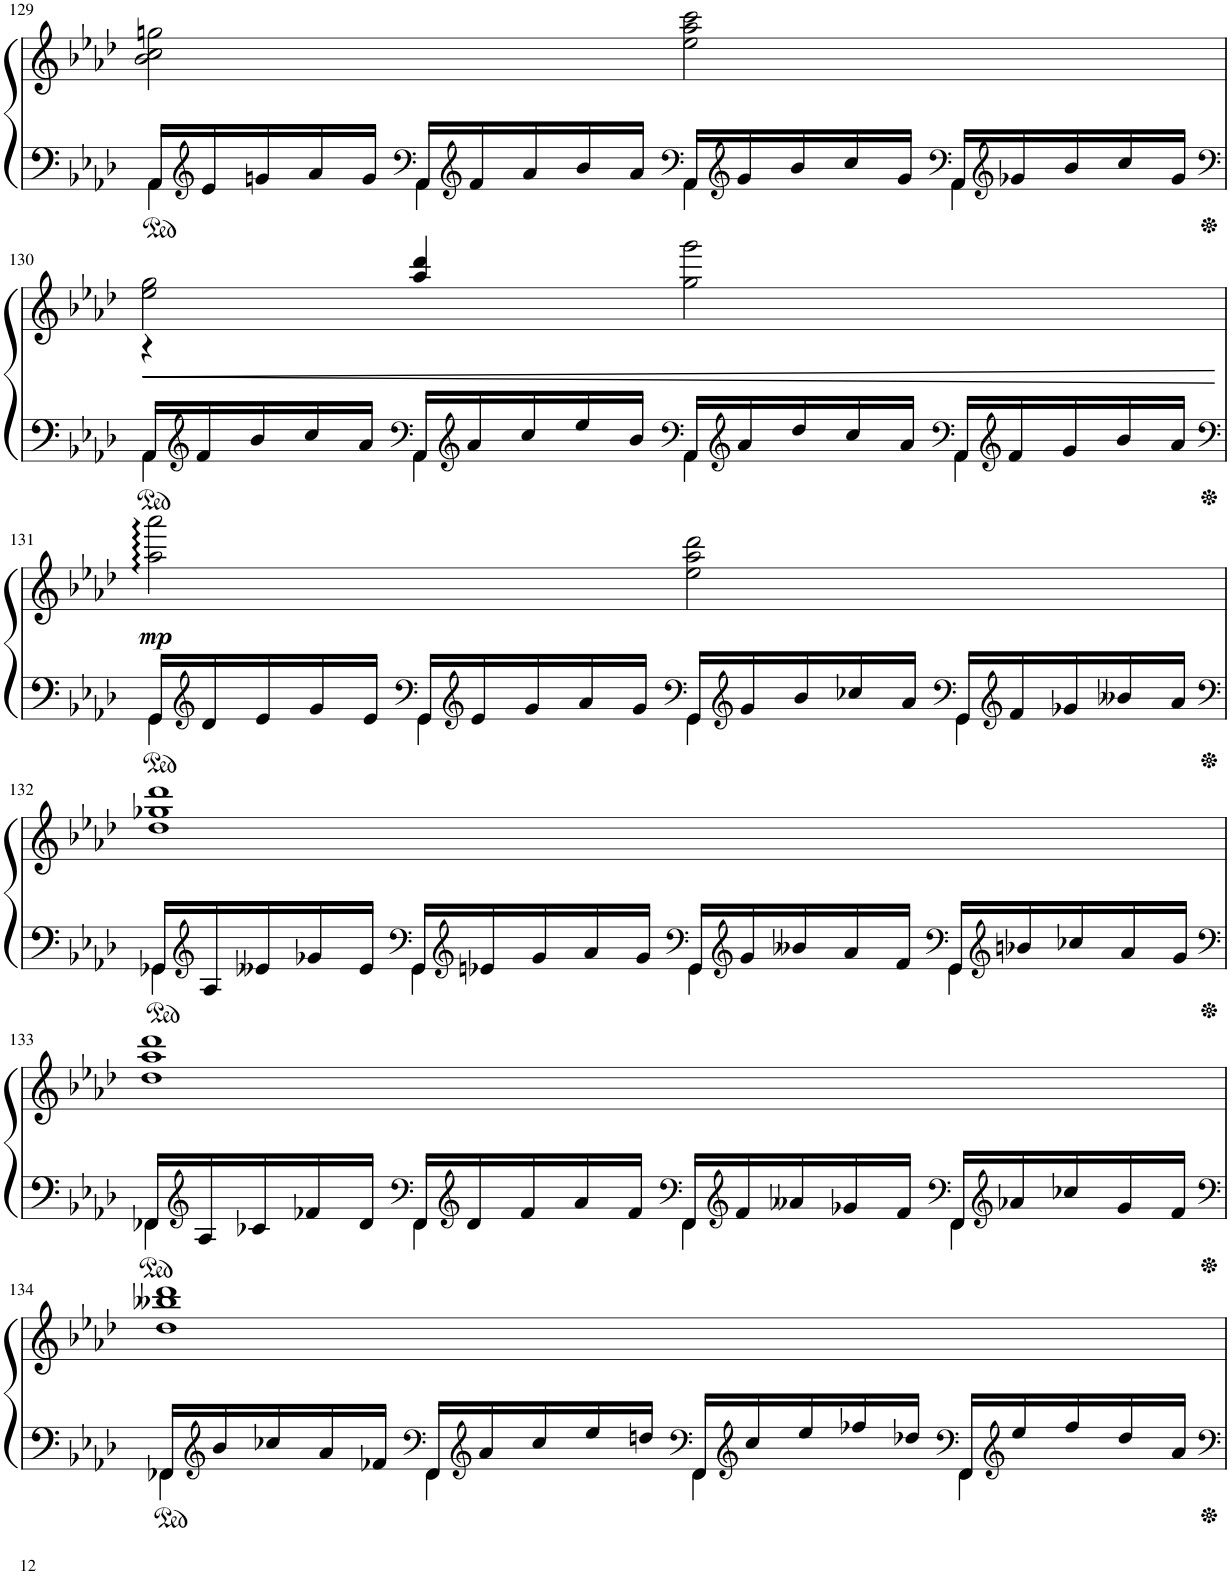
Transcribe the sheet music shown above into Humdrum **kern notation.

**kern	**kern	**dynam
*part1	*part1	*part1
*staff2	*staff1	*staff1/2
*I"Piano	*	*
*I'Pno.	*	*
!!LO:PB:g=z
*clefF4	*clefG2	*
*k[b-e-a-d-]	*k[b-e-a-d-]	*
*M4/4	*M4/4	*
*Xbrackettup	*	*
=129	=129	=129
*^	*	*
20AA-/LL	4AA-\	2b-\ 2cc\ 2ggn\	.
*clefG2	*	*	*
20e-/	.	.	.
20gn/	.	.	.
20a-/	.	.	.
20g/JJ	.	.	.
*clefF4	*	*	*
20AA-/LL	4AA-\	.	.
*clefG2	*	*	*
20f/	.	.	.
20a-/	.	.	.
20b-/	.	.	.
20a-/JJ	.	.	.
*clefF4	*	*	*
20AA-/LL	4AA-\	2ee-\ 2aa-\ 2ccc\	.
*clefG2	*	*	*
20g/	.	.	.
20b-/	.	.	.
20cc/	.	.	.
20g/JJ	.	.	.
*clefF4	*	*	*
20AA-/LL	4AA-\	.	.
*clefG2	*	*	*
20g-X/	.	.	.
20b-/	.	.	.
20cc/	.	.	.
20g-/JJ	.	.	.
!!LO:LB:g=z
=130	=130	=130	=130
*clefF4	*	*	*
!	!	!	!LO:HP:b
*	*	*^	*
20AA-/LL	4AA-\	2ee-\ 2gg\	4r	<
*clefG2	*	*	*	*
20f/	.	.	.	.
20b-/	.	.	.	.
20cc/	.	.	.	.
20a-/JJ	.	.	.	.
*clefF4	*	*	*	*
20AA-/LL	4AA-\	.	4aa-/ 4ddd-/	.
*clefG2	*	*	*	*
20a-/	.	.	.	.
20cc/	.	.	.	.
20ee-/	.	.	.	.
20b-/JJ	.	.	.	.
*clefF4	*	*	*	*
20AA-/LL	4AA-\	2gg\ 2ggg\	2ryy	.
*clefG2	*	*	*	*
20a-/	.	.	.	.
20dd-/	.	.	.	.
20cc/	.	.	.	.
20a-/JJ	.	.	.	.
*clefF4	*	*	*	*
20AA-/LL	4AA-\	.	.	.
*clefG2	*	*	*	*
20f/	.	.	.	.
20g/	.	.	.	.
20b-/	.	.	.	.
20a-/JJ	.	.	.	.
*v	*v	*	*	*
*	*v	*v	*
.	.	[
!!LO:LB:g=z
=131	=131	=131
*clefF4	*	*
*^	*	*
!	!	!	!LO:DY:a=2
20GG/LL	4GG\	2aa-\ 2aaa-\	mp
*clefG2	*	*	*
20d-/	.	.	.
20e-/	.	.	.
20g/	.	.	.
20e-/JJ	.	.	.
*clefF4	*	*	*
20GG/LL	4GG\	.	.
*clefG2	*	*	*
20e-/	.	.	.
20g/	.	.	.
20a-/	.	.	.
20g/JJ	.	.	.
*clefF4	*	*	*
20GG/LL	4GG\	2ee-\ 2aa-\ 2ddd-\	.
*clefG2	*	*	*
20g/	.	.	.
20b-/	.	.	.
20cc-X/	.	.	.
20a-/JJ	.	.	.
*clefF4	*	*	*
20GG/LL	4GG\	.	.
*clefG2	*	*	*
20f/	.	.	.
20g-X/	.	.	.
20b--X/	.	.	.
20a-/JJ	.	.	.
!!LO:LB:g=z
=132	=132	=132	=132
*clefF4	*	*	*
20GG-X/LL	4GG-\	1dd- 1gg-X 1ddd-	.
*clefG2	*	*	*
20A-/	.	.	.
20e--X/	.	.	.
20g-X/	.	.	.
20e--/JJ	.	.	.
*clefF4	*	*	*
20GG-/LL	4GG-\	.	.
*clefG2	*	*	*
20e-X/	.	.	.
20g-/	.	.	.
20a-/	.	.	.
20g-/JJ	.	.	.
*clefF4	*	*	*
20GG-/LL	4GG-\	.	.
*clefG2	*	*	*
20g-/	.	.	.
20b--X/	.	.	.
20a-/	.	.	.
20f/JJ	.	.	.
*clefF4	*	*	*
20GG-/LL	4GG-\	.	.
*clefG2	*	*	*
20b-X/	.	.	.
20cc-X/	.	.	.
20a-/	.	.	.
20g-/JJ	.	.	.
!!LO:LB:g=z
=133	=133	=133	=133
*clefF4	*	*	*
20FF-X/LL	4FF-\	1dd- 1aa- 1ddd-	.
*clefG2	*	*	*
20A-/	.	.	.
20c-X/	.	.	.
20f-X/	.	.	.
20d-/JJ	.	.	.
*clefF4	*	*	*
20FF-/LL	4FF-\	.	.
*clefG2	*	*	*
20d-/	.	.	.
20f-/	.	.	.
20a-/	.	.	.
20f-/JJ	.	.	.
*clefF4	*	*	*
20FF-/LL	4FF-\	.	.
*clefG2	*	*	*
20f-/	.	.	.
20a--X/	.	.	.
20g-X/	.	.	.
20f-/JJ	.	.	.
*clefF4	*	*	*
20FF-/LL	4FF-\	.	.
*clefG2	*	*	*
20a-X/	.	.	.
20cc-X/	.	.	.
20g-/	.	.	.
20f-/JJ	.	.	.
!!LO:LB:g=z
=134	=134	=134	=134
*clefF4	*	*	*
20FF-X/LL	4FF-\	1dd- 1bb--X 1ddd-	.
*clefG2	*	*	*
20b-/	.	.	.
20cc-X/	.	.	.
20a-/	.	.	.
20f-X/JJ	.	.	.
*clefF4	*	*	*
20FF-/LL	4FF-\	.	.
*clefG2	*	*	*
20a-/	.	.	.
20cc-/	.	.	.
20ee-/	.	.	.
20ddn/JJ	.	.	.
*clefF4	*	*	*
20FF-/LL	4FF-\	.	.
*clefG2	*	*	*
20cc-/	.	.	.
20ee-/	.	.	.
20ff-X/	.	.	.
20dd-X/JJ	.	.	.
*clefF4	*	*	*
20FF-/LL	4FF-\	.	.
*clefG2	*	*	*
20ee-/	.	.	.
20ff-/	.	.	.
20dd-/	.	.	.
20a-/JJ	.	.	.
*v	*v	*	*
=	=	=
*-	*-	*-
